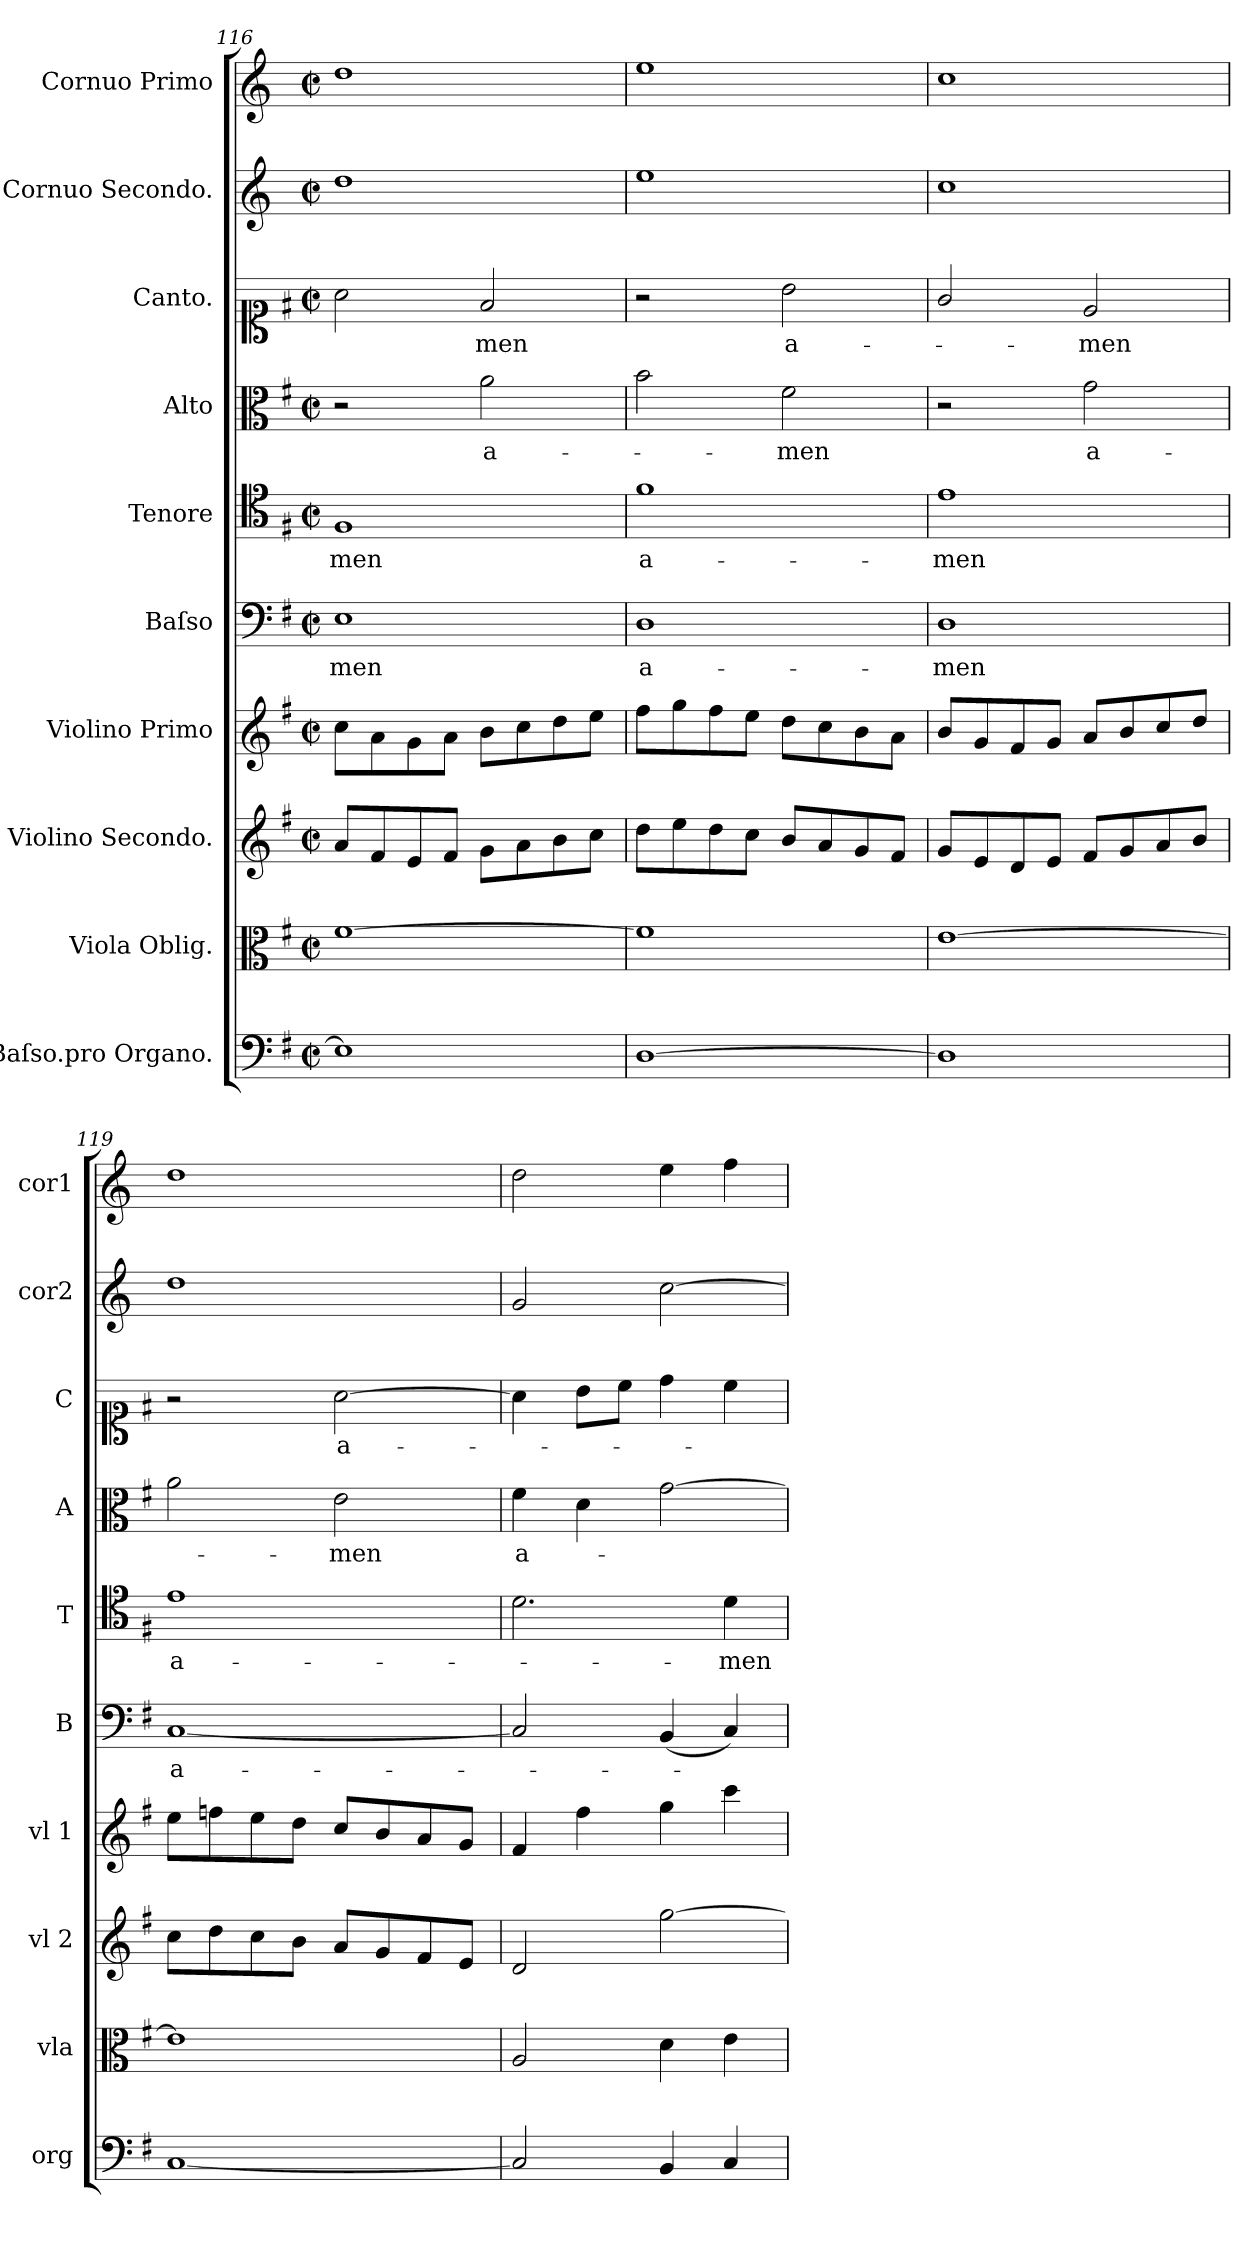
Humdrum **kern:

**kern	**kern	**kern	**kern	**kern	**text	**kern	**text	**kern	**text	**kern	**text	**kern	**kern
*part10	*part9	*part8	*part7	*part6	*part6	*part5	*part5	*part4	*part4	*part3	*part3	*part2	*part1
*staff10	*staff9	*staff8	*staff7	*staff6	*staff6	*staff5	*staff5	*staff4	*staff4	*staff3	*staff3	*staff2	*staff1
*I"Baſso.pro Organo.	*I"Viola Oblig.	*I"Violino Secondo.	*I"Violino Primo	*I"Baſso	*	*I"Tenore	*	*I"Alto	*	*I"Canto.	*	*I"Cornuo Secondo.	*I"Cornuo Primo
*I'org	*I'vla	*I'vl 2	*I'vl 1	*I'B	*	*I'T	*	*I'A	*	*I'C	*	*I'cor2	*I'cor1
*clefF4	*clefC3	*clefG2	*clefG2	*clefF4	*	*clefC4	*	*clefC3	*	*clefC1	*	*clefG2	*clefG2
*	*	*	*	*	*	*	*	*	*	*	*	*ITrd3c5	*ITrd3c5
*k[f#]	*k[f#]	*k[f#]	*k[f#]	*k[f#]	*	*k[f#]	*	*k[f#]	*	*k[f#]	*	*k[f#]	*k[f#]
*G:	*G:	*G:	*G:	*G:	*	*G:	*	*G:	*	*G:	*	*G:	*G:
*M2/2	*M2/2	*M2/2	*M2/2	*M2/2	*	*M2/2	*	*M2/2	*	*M2/2	*	*M2/2	*M2/2
*met(c|)	*met(c|)	*met(c|)	*met(c|)	*met(c|)	*	*met(c|)	*	*met(c|)	*	*met(c|)	*	*met(c|)	*met(c|)
=116	=116	=116	=116	=116	=116	=116	=116	=116	=116	=116	=116	=116	=116
!	!	!	!	!	!LO:LY:i	!	!	!	!	!	!	!	!
1E]	[1f#	8a/L	8cc\L	1E	-men	1F#	-men	2r	.	2a\	.	1a	1a
.	.	8f#/	8a\	.	.	.	.	.	.	.	.	.	.
.	.	8e/	8g\	.	.	.	.	.	.	.	.	.	.
.	.	8f#/J	8a\J	.	.	.	.	.	.	.	.	.	.
!	!	!	!	!	!	!	!	!	!LO:LY:i	!	!LO:LY:i	!	!
.	.	8g\L	8b\L	.	.	.	.	2a\	a-	2f#/	-men	.	.
.	.	8a\	8cc\	.	.	.	.	.	.	.	.	.	.
.	.	8b\	8dd\	.	.	.	.	.	.	.	.	.	.
.	.	8cc\J	8ee\J	.	.	.	.	.	.	.	.	.	.
=117	=117	=117	=117	=117	=117	=117	=117	=117	=117	=117	=117	=117	=117
!	!	!	!	!	!LO:LY:i	!	!LO:LY:i	!	!	!	!	!	!
[1D	1f#]	8dd\L	8ff#\L	1D	a-	1f#	a-	2b\	.	2r	.	1b	1b
.	.	8ee\	8gg\	.	.	.	.	.	.	.	.	.	.
.	.	8dd\	8ff#\	.	.	.	.	.	.	.	.	.	.
.	.	8cc\J	8ee\J	.	.	.	.	.	.	.	.	.	.
!	!	!	!	!	!	!	!	!	!LO:LY:i	!	!LO:LY:i	!	!
.	.	8b/L	8dd\L	.	.	.	.	2f#\	-men	2b\	a-	.	.
.	.	8a/	8cc\	.	.	.	.	.	.	.	.	.	.
.	.	8g/	8b\	.	.	.	.	.	.	.	.	.	.
.	.	8f#/J	8a\J	.	.	.	.	.	.	.	.	.	.
=118	=118	=118	=118	=118	=118	=118	=118	=118	=118	=118	=118	=118	=118
!	!	!	!	!	!LO:LY:i	!	!LO:LY:i	!	!	!	!	!	!
1D]	[1e	8g/L	8b/L	1D	-men	1e	-men	2r	.	2g/	.	1g	1g
.	.	8e/	8g/	.	.	.	.	.	.	.	.	.	.
.	.	8d/	8f#/	.	.	.	.	.	.	.	.	.	.
.	.	8e/J	8g/J	.	.	.	.	.	.	.	.	.	.
!	!	!	!	!	!	!	!	!	!	!	!LO:LY:i	!	!
.	.	8f#/L	8a/L	.	.	.	.	2g\	a-	2e/	-men	.	.
.	.	8g/	8b/	.	.	.	.	.	.	.	.	.	.
.	.	8a/	8cc/	.	.	.	.	.	.	.	.	.	.
.	.	8b/J	8dd/J	.	.	.	.	.	.	.	.	.	.
=119	=119	=119	=119	=119	=119	=119	=119	=119	=119	=119	=119	=119	=119
[1C	1e]	8cc\L	8ee\L	[1C	a-	1e	a-	2a\	.	2r	.	1a	1a
.	.	8dd\	8ffn\	.	.	.	.	.	.	.	.	.	.
.	.	8cc\	8ee\	.	.	.	.	.	.	.	.	.	.
.	.	8b\J	8dd\J	.	.	.	.	.	.	.	.	.	.
.	.	8a/L	8cc/L	.	.	.	.	2e\	-men	[2a\	a-	.	.
.	.	8g/	8b/	.	.	.	.	.	.	.	.	.	.
.	.	8f#/	8a/	.	.	.	.	.	.	.	.	.	.
.	.	8e/J	8g/J	.	.	.	.	.	.	.	.	.	.
=120	=120	=120	=120	=120	=120	=120	=120	=120	=120	=120	=120	=120	=120
2C/]	2A/	2d/	4f#/	2C/]	.	2.d\	.	4f#\	a-	4a\]	.	2d/	2a\
.	.	.	4ff#\	.	.	.	.	4d\	.	8b\L	.	.	.
.	.	.	.	.	.	.	.	.	.	8cc\J	.	.	.
4BB/	4d\	[2gg\	4gg\	(4BB/	.	.	.	[2g\	.	4dd\	.	[2g\	4b\
4C/	4e\	.	4ccc\	4C/)	.	4d\	-men	.	.	4cc\	.	.	4cc\
=	=	=	=	=	=	=	=	=	=	=	=	=	=
*-	*-	*-	*-	*-	*-	*-	*-	*-	*-	*-	*-	*-	*-
